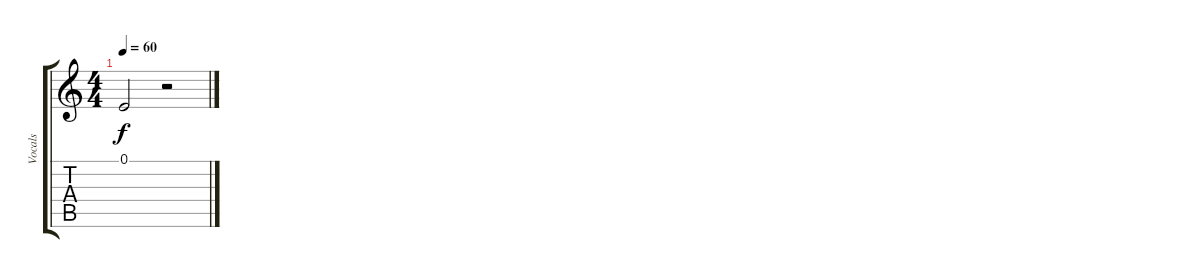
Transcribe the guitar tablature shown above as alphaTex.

\track ("Vocals" "Vocals") {instrument ocarina}
\staff {score tabs}
\tuning (E4 B3 G3 D3 A2 E2) {hide}
\ts (4 4)
\tempo 60
\clef g2
\ks c
0.1{t}.2{dy f} r.2
